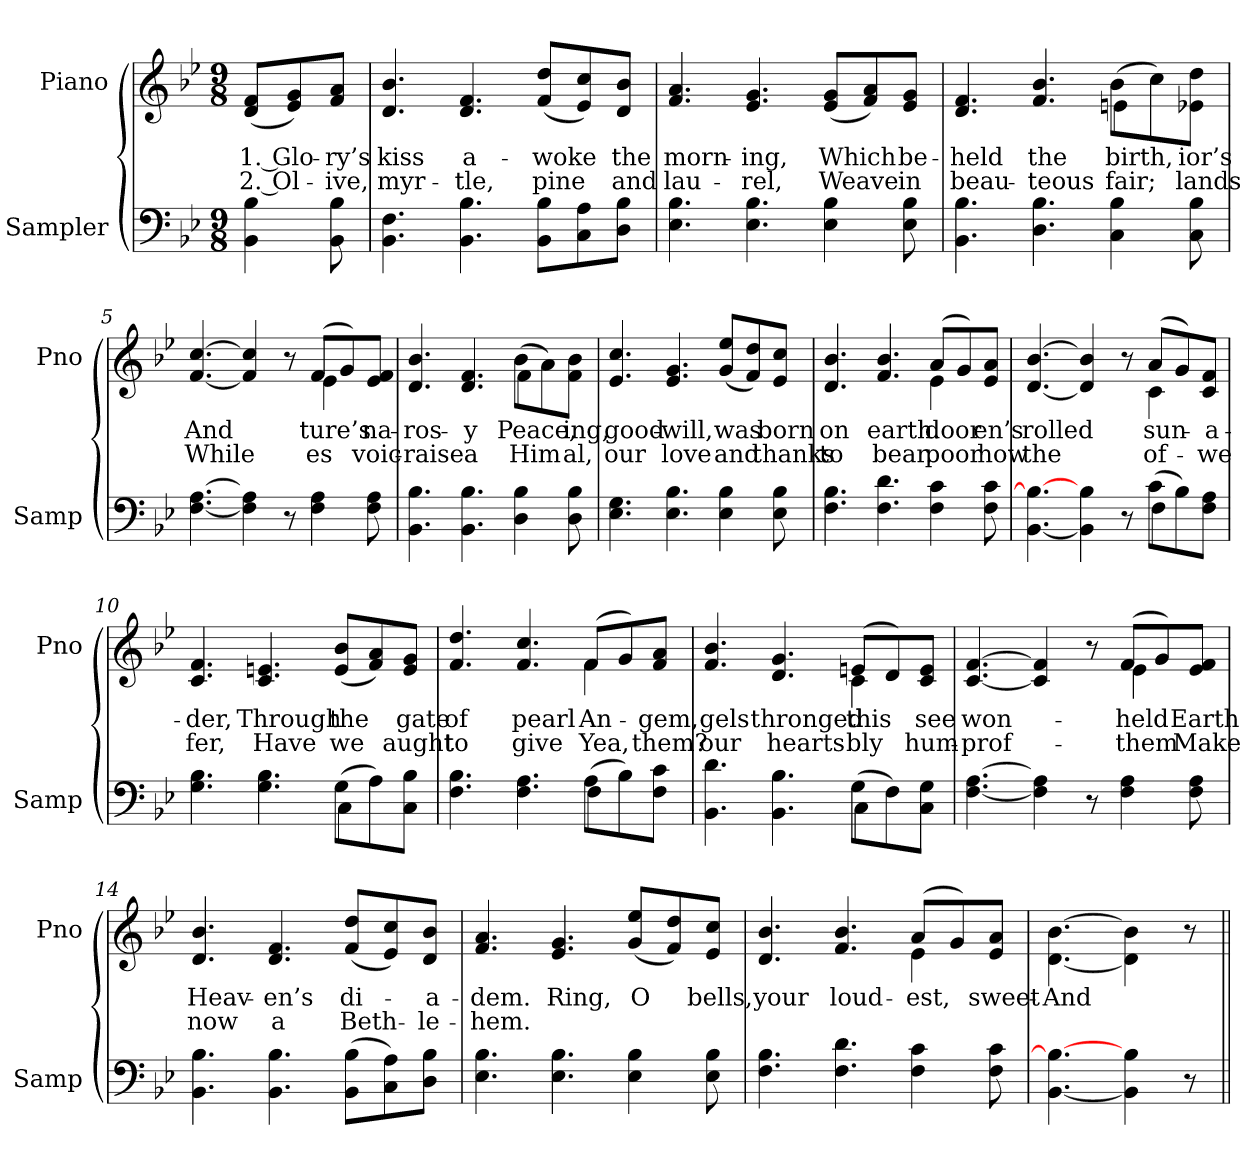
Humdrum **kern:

**kern	**text	**kern	**text	**text
*part2	*part2	*part1	*part1	*part1
*staff2	*staff2	*staff1	*staff1	*staff1
*I"Sampler	*	*I"Piano	*	*
*I'Samp	*	*I'Pno	*	*
*clefF4	*	*clefG2	*	*
*k[b-e-]	*	*k[b-e-]	*	*
*B-:	*	*B-:	*	*
*M9/8	*	*M9/8	*	*
=1	=1	=1	=1	=1
4BB- 4B-	.	(8d/ 8f/L	1. Glo-	2. Ol-
.	.	8e-/ 8g/)	.	.
8BB- 8B-	.	8f/ 8a/J	-ry’s	-ive,
=2	=2	=2	=2	=2
4.BB- 4.F	.	4.d 4.b-	kiss	myr-
4.BB- 4.B-	.	4.d 4.f	a-	-tle,
8BB-\ 8B-\L	.	(8f/ 8dd/L	-woke	pine
8C\ 8A\	.	8e-/ 8cc/)	.	.
8D\ 8B-\J	.	8d/ 8b-/J	the	and
=3	=3	=3	=3	=3
4.E- 4.B-	.	4.f 4.a	morn-	lau-
4.E- 4.B-	.	4.e- 4.g	-ing,	-rel,
4E- 4B-	.	(8e-/ 8g/L	Which	Weave
.	.	8f/ 8a/)	.	.
8E- 8B-	.	8e-/ 8g/J	be-	in
=4	=4	=4	=4	=4
*	*	*^	*	*
4.BB- 4.B-	.	4.d 4.f	2.ryy	-held	beau-
4.D 4.B-	.	4.f 4.b-	.	the	-teous
4C 4B-	.	(8b-\L	4en	birth,	fair;
.	.	8cc\)	.	.	.
8C 8B-	.	8e-\ 8dd\J	8ryy	-ior’s	-lands
=5	=5	=5	=5	=5	=5
[4.F [4.A	.	[4.f [4.cc	2.ryy	And	While
4F] 4A]	.	4f] 4cc]	.	.	.
8r	.	8r	.	.	.
4F 4A	.	(8f/L	4e-	-ture’s	-es
.	.	8g/)	.	.	.
8F 8A	.	8e-/ 8f/J	8ryy	na-	voic-
=6	=6	=6	=6	=6	=6
4.BB- 4.B-	.	4.d 4.b-	2.ryy	ros-	raise
4.BB- 4.B-	.	4.d 4.f	.	-y	a
4D 4B-	.	(8b-\L	4f	Peace,	Him
.	.	8a\)	.	.	.
8D 8B-	.	8f\ 8b-\J	8ryy	-ing,	-al,
*	*	*v	*v	*	*
=7	=7	=7	=7	=7
4.E- 4.G	.	4.e- 4.cc	good-	our
4.E- 4.B-	.	4.e- 4.g	-will,	love
4E- 4B-	.	(8g/ 8ee-/L	was	and
.	.	8f/ 8dd/)	.	.
8E- 8B-	.	8e-/ 8cc/J	born	thanks
=8	=8	=8	=8	=8
*	*	*^	*	*
4.F 4.B-	.	4.d 4.b-	2.ryy	on	to
4.F 4.d	.	4.f 4.b-	.	earth.	bear.
4F 4c	.	(8a/L	4e-	door	poor
.	.	8g/)	.	.	.
8F 8c	.	8e-/ 8a/J	8ryy	-en’s	how
=9	=9	=9	=9	=9	=9
*^	*	*	*	*	*
[4.BB- 4.B-_	2.ryy	.	[4.d [4.b-	2.ryy	rolled	the
4BB-] 4B-	.	.	4d] 4b-]	.	.	.
8r	.	.	8r	.	.	.
(8c\L	4F	.	(8a/L	4c	-sun-	of-
8B-\)	.	.	8g/)	.	.	.
8F\ 8A\J	8ryy	.	8c/ 8f/J	8ryy	a-	we
*	*	*	*v	*v	*	*
=10	=10	=10	=10	=10	=10
4.G 4.B-	2.ryy	.	4.c 4.f	-der,	-fer,
4.G 4.B-	.	.	4.c 4.en	Through	Have
(8G\L	4C	.	(8e/ 8b-/L	the	we
8A\)	.	.	8f/ 8a/)	.	.
8C\ 8B-\J	8ryy	.	8e/ 8g/J	gate	aught
=11	=11	=11	=11	=11	=11
*	*	*	*^	*	*
4.F 4.B-	2.ryy	.	4.f 4.dd	2.ryy	of	to
4.F 4.A	.	.	4.f 4.cc	.	pearl	give
(8A\L	4F	.	(8f/L	4f	An-	Yea,
8B-\)	.	.	8g/)	.	.	.
8F\ 8c\J	8ryy	.	8f/ 8a/J	8ryy	gem,	them?
=12	=12	=12	=12	=12	=12	=12
4.BB- 4.d	2.ryy	.	4.f 4.b-	2.ryy	-gels	our
4.BB- 4.B-	.	.	4.d 4.g	.	thronged	hearts
(8G\L	4C	.	(8en/L	4c	this	-bly
8F\)	.	.	8d/)	.	.	.
8C\ 8G\J	8ryy	.	8c/ 8e/J	8ryy	see	hum-
*v	*v	*	*	*	*	*
=13	=13	=13	=13	=13	=13
[4.F [4.A	.	[4.c [4.f	2.ryy	won-	prof-
4F] 4A]	.	4c] 4f]	.	.	.
8r	.	8r	.	.	.
4F 4A	.	(8f/L	4e-	held	them
.	.	8g/)	.	.	.
8F 8A	.	8e-/ 8f/J	8ryy	Earth	Make
*	*	*v	*v	*	*
=14	=14	=14	=14	=14
4.BB- 4.B-	.	4.d 4.b-	Heav-	now
4.BB- 4.B-	.	4.d 4.f	-en’s	a
(8BB-\ 8B-\L	.	(8f/ 8dd/L	di-	Beth-
8C\ 8A\)	.	8e-/ 8cc/)	.	.
8D\ 8B-\J	.	8d/ 8b-/J	-a-	-le-
=15	=15	=15	=15	=15
4.E- 4.B-	.	4.f 4.a	-dem.	-hem.
4.E- 4.B-	.	4.e- 4.g	Ring,	.
4E- 4B-	.	(8g/ 8ee-/L	O	.
.	.	8f/ 8dd/)	.	.
8E- 8B-	.	8e-/ 8cc/J	bells,	.
=16	=16	=16	=16	=16
*	*	*^	*	*
4.F 4.B-	.	4.d 4.b-	2.ryy	your	.
4.F 4.d	.	4.f 4.b-	.	loud-	.
4F 4c	.	(8a/L	4e-	-est,	.
.	.	8g/)	.	.	.
8F 8c	.	8e-/ 8a/J	8ryy	sweet-	.
*	*	*v	*v	*	*
=17	=17	=17	=17	=17
[4.BB- 4.B-_	.	[4.d\ [4.b-\	And	.
4BB-] 4B-	.	4d\] 4b-\]	.	.
8r	.	8r	.	.
=||	=||	=||	=||	=||
*-	*-	*-	*-	*-
